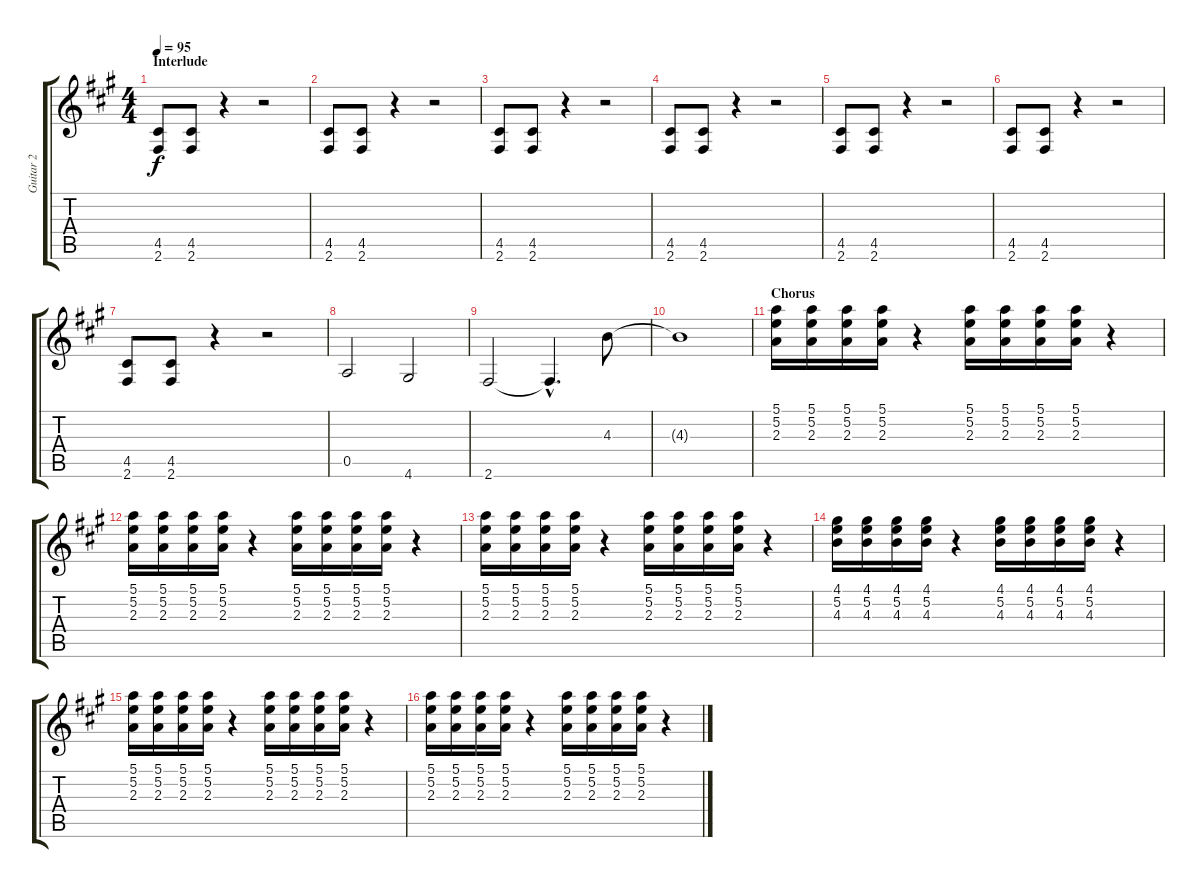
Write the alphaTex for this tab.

\track ("Guitar 2" "Guitar 2") {instrument overdrivenguitar}
\staff {score tabs}
\tuning (E4 B3 G3 D3 A2 E2) {hide}
\ts (4 4)
\section ("" "Interlude")
\tempo 95
\clef g2
\ks a
(4.5 2.6).8{dy f} (4.5 2.6).8 r.4 r.2 |
(4.5 2.6).8 (4.5 2.6).8 r.4 r.2 |
(4.5 2.6).8 (4.5 2.6).8 r.4 r.2 |
(4.5 2.6).8 (4.5 2.6).8 r.4 r.2 |
(4.5 2.6).8 (4.5 2.6).8 r.4 r.2 |
(4.5 2.6).8 (4.5 2.6).8 r.4 r.2 |
(4.5 2.6).8 (4.5 2.6).8 r.4 r.2 |
0.5.2 4.6.2 |
2.6.2 2.6{hac t}.4{d} 4.3.8 |
4.3{t}.1 |
\section ("" "Chorus")
(5.1 5.2 2.3).16 (5.1 5.2 2.3).16 (5.1 5.2 2.3).16 (5.1 5.2 2.3).16 r.4 (5.1 5.2 2.3).16 (5.1 5.2 2.3).16 (5.1 5.2 2.3).16 (5.1 5.2 2.3).16 r.4 |
(5.1 5.2 2.3).16 (5.1 5.2 2.3).16 (5.1 5.2 2.3).16 (5.1 5.2 2.3).16 r.4 (5.1 5.2 2.3).16 (5.1 5.2 2.3).16 (5.1 5.2 2.3).16 (5.1 5.2 2.3).16 r.4 |
(5.1 5.2 2.3).16 (5.1 5.2 2.3).16 (5.1 5.2 2.3).16 (5.1 5.2 2.3).16 r.4 (5.1 5.2 2.3).16 (5.1 5.2 2.3).16 (5.1 5.2 2.3).16 (5.1 5.2 2.3).16 r.4 |
(4.1 5.2 4.3).16 (4.1 5.2 4.3).16 (4.1 5.2 4.3).16 (4.1 5.2 4.3).16 r.4 (4.1 5.2 4.3).16 (4.1 5.2 4.3).16 (4.1 5.2 4.3).16 (4.1 5.2 4.3).16 r.4 |
(5.1 5.2 2.3).16 (5.1 5.2 2.3).16 (5.1 5.2 2.3).16 (5.1 5.2 2.3).16 r.4 (5.1 5.2 2.3).16 (5.1 5.2 2.3).16 (5.1 5.2 2.3).16 (5.1 5.2 2.3).16 r.4 |
(5.1 5.2 2.3).16 (5.1 5.2 2.3).16 (5.1 5.2 2.3).16 (5.1 5.2 2.3).16 r.4 (5.1 5.2 2.3).16 (5.1 5.2 2.3).16 (5.1 5.2 2.3).16 (5.1 5.2 2.3).16 r.4
